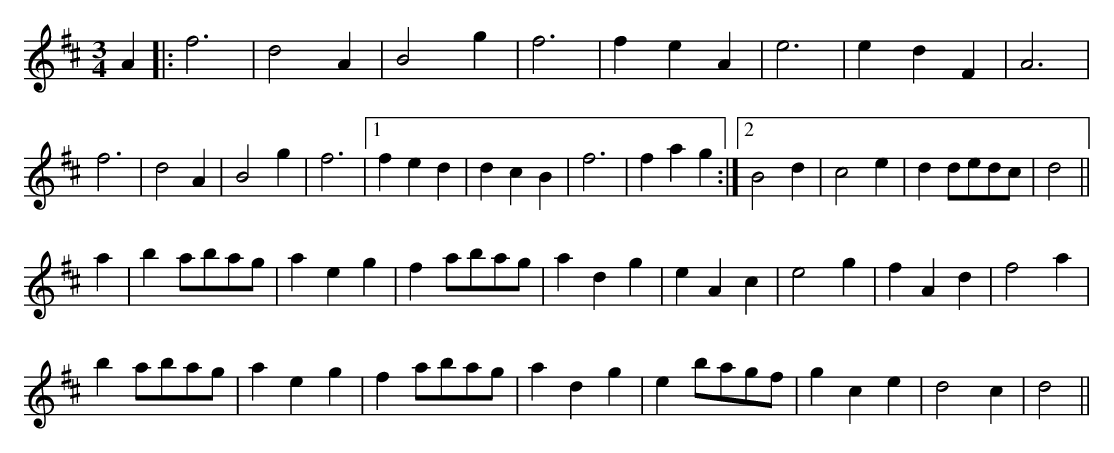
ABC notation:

X:1
M:3/4
K:D
A2|:f6|d4 A2|B4 g2|f6|f2 e2 A2|e6|e2 d2 F2|A6|
f6|d4 A2|B4 g2|f6|1 f2 e2 d2|d2 c2 B2|f6|f2 a2 g2:|2 B4 d2|c4 e2|d2 dedc|d4||
a2|b2 abag|a2 e2 g2|f2 abag|a2 d2 g2|e2 A2 c2|e4 g2|f2 A2 d2|f4 a2|
b2 abag|a2 e2 g2|f2 abag|a2 d2 g2|e2 bagf|g2 c2 e2|d4 c2|d4||
